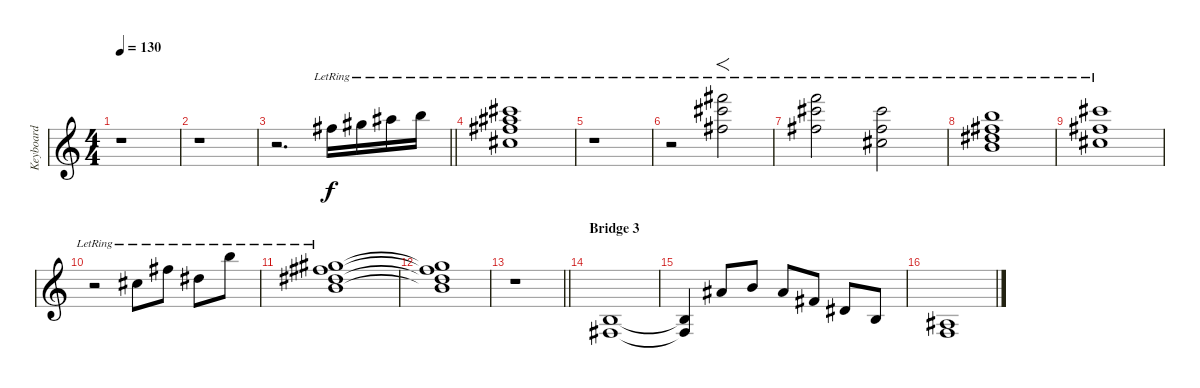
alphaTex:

\track ("Keyboard" "Keyboard") {instrument pad2warm}
\staff {score}
\tuning (E4 B3 G3 D3 A2 E2 B1) {hide}
\ts (4 4)
\tempo 130
\clef g2
\ks c
r.1{dy f} |
r.1 |
\barLineRight lightlight
r.2{d} 14.1{lr}.16 16.1{lr}.16 18.1{lr}.16 19.1{lr}.16 |
(21.1{lr} 23.2{lr} 23.3{lr} 23.4{lr}).1{volume 2} |
r.1 |
r.2{volume 14} (26.1{lr} 26.2{lr} 23.3{lr}).2{f} |
(25.1{lr} 26.2{lr} 23.3{lr}).2 (21.1{lr} 23.3{lr} 23.4{lr}).2 |
(19.1{lr} 19.2{lr} 20.3{lr} 21.4{lr}).1 |
(21.1{lr} 23.3{lr} 23.4{lr}).1 |
r.2 23.4{lr}.8 23.3{lr}.8 20.3{lr}.8 19.1{lr}.8 |
(16.1{lr} 19.2{lr} 20.3{lr} 21.4{lr}).1 |
(16.1{t} 19.2{t} 20.3{t} 21.4{t}).1{volume 1} |
\barLineRight lightlight
r.1 |
\section ("" "Bridge 3")
(0.2 4.4).1{volume 14} |
(0.2{t} 4.4{t}).4 6.1.8 7.1.8 6.1.8 7.2.8 8.3.8 0.2.8 |
(8.4 8.5).1{volume 14}
